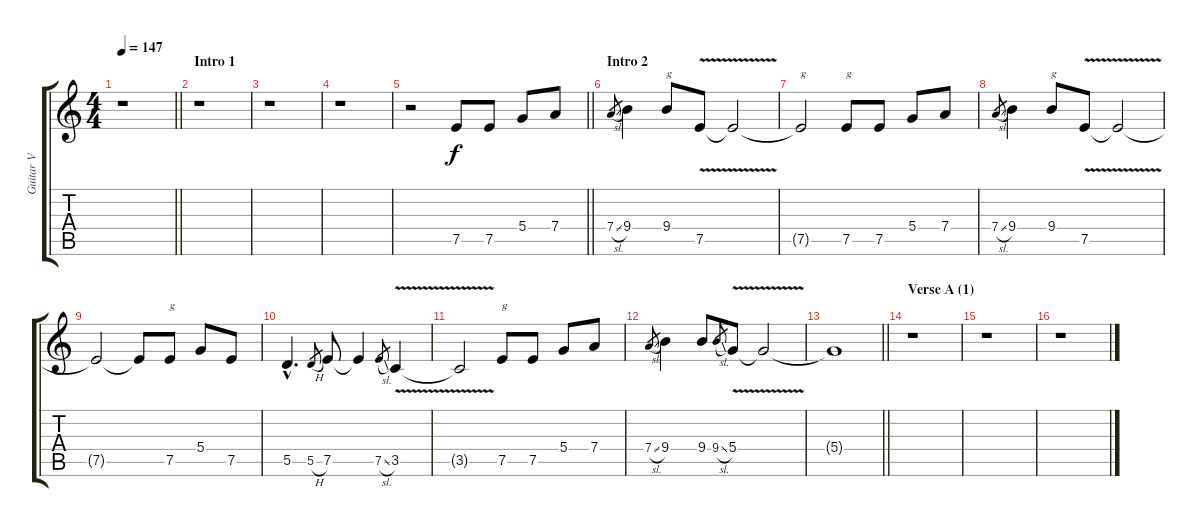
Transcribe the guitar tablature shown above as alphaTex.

\track ("Guitar V" "Guitar V") {instrument distortionguitar}
\staff {score tabs}
\tuning (E4 B3 G3 D3 A2 E2) {hide}
\ts (4 4)
\tempo 147
\clef g2
\barLineRight lightlight
\ks aminor
r.1{dy f instrument distortionguitar} |
\section ("" "Intro 1")
r.1 |
r.1 |
r.1 |
\barLineRight lightlight
r.2 7.5.8 7.5.8 5.4.8 7.4.8 |
\section ("" "Intro 2")
7.4{sl}.8{gr} 9.4.4 9.4.8{txt "g"} 7.5{v}.8 7.5{t}.2 |
7.5{t}.2{txt "g"} 7.5.8{txt "g"} 7.5.8 5.4.8 7.4.8 |
7.4{sl}.8{gr} 9.4.4 9.4.8{txt "g"} 7.5{v}.8 7.5{t}.2 |
7.5{t}.2 7.5{t}.8 7.5.8{txt "g"} 5.4.8 7.5.8 |
5.5{hac}.4{d} 5.5{h}.8{gr} 7.5.8 7.5{t}.4 7.5{sl}.8{gr} 3.5{v}.4 |
3.5{t}.2 7.5.8{txt "g"} 7.5.8 5.4.8 7.4.8 |
7.4{sl}.8{gr} 9.4.4 9.4.8 9.4{sl}.8{gr} 5.4{v}.8 5.4{t}.2 |
\barLineRight lightlight
5.4{t}.1 |
\section ("" "Verse A (1)")
r.1 |
r.1 |
r.1
